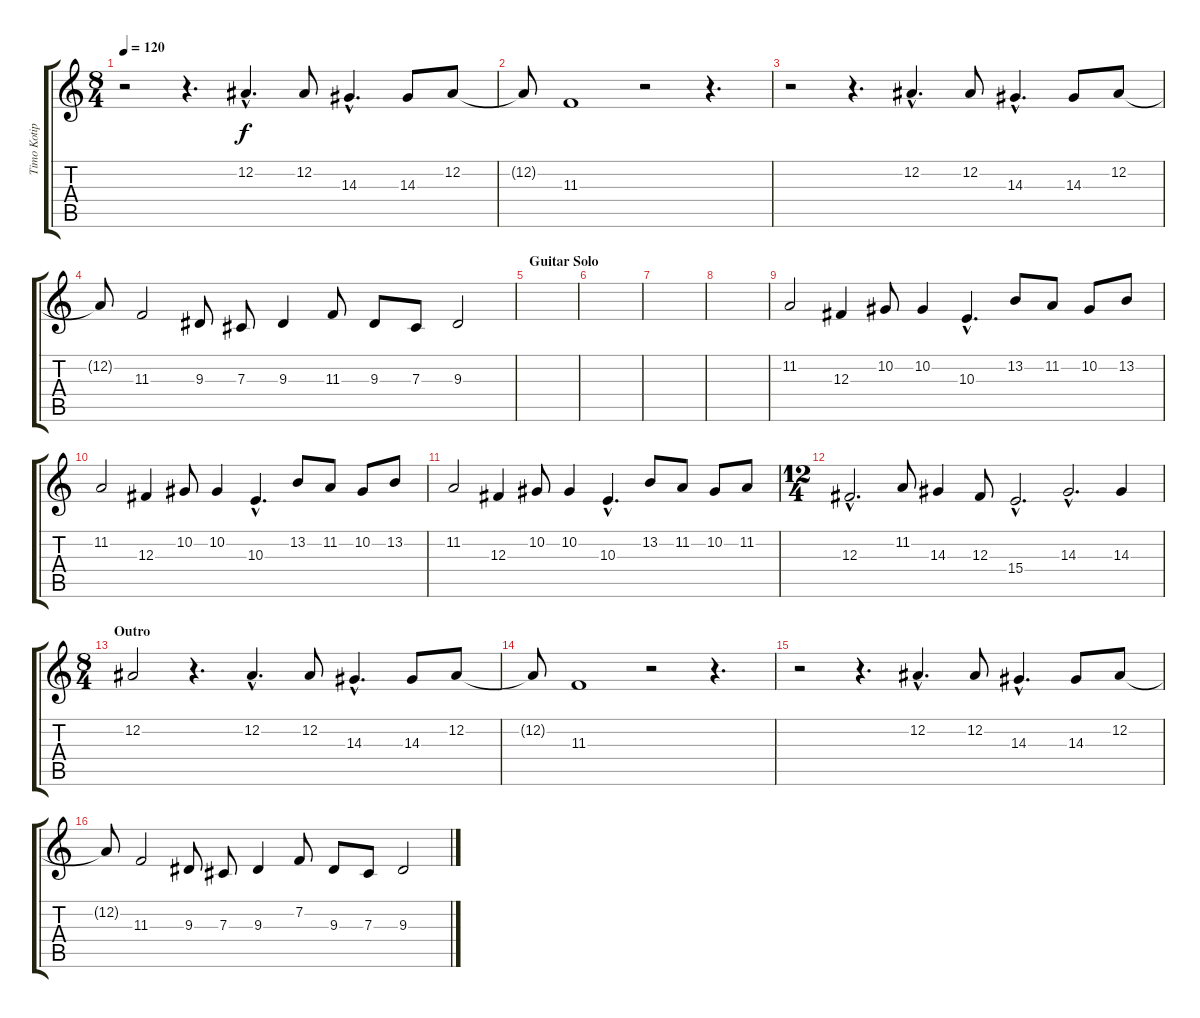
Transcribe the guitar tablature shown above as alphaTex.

\track ("Timo Kotipelto - Vocals" "Timo Kotip") {instrument lead1square}
\staff {score tabs}
\tuning (Eb4 Bb3 Gb3 Db3 Ab2 Eb2) {hide}
\ts (8 4)
\tempo 120
\clef g2
\ks c
r.2{dy f} r.4{d} 12.2{hac}.4{d} 12.2.8 14.3{hac}.4{d} 14.3.8 12.2.8 |
12.2{t}.8 11.3.1 r.2 r.4{d} |
r.2 r.4{d} 12.2{hac}.4{d} 12.2.8 14.3{hac}.4{d} 14.3.8 12.2.8 |
12.2{t}.8 11.3.2 9.3.8 7.3.8 9.3.4 11.3.8 9.3.8 7.3.8 9.3.2 |
\section ("" "Guitar Solo")
|
|
|
|
11.2.2 12.3.4 10.2.8 10.2.4 10.3{hac}.4{d} 13.2.8 11.2.8 10.2.8 13.2.8 |
11.2.2 12.3.4 10.2.8 10.2.4 10.3{hac}.4{d} 13.2.8 11.2.8 10.2.8 13.2.8 |
11.2.2 12.3.4 10.2.8 10.2.4 10.3{hac}.4{d} 13.2.8 11.2.8 10.2.8 11.2.8 |
\ts (12 4)
12.3{hac}.2{d} 11.2.8 14.3.4 12.3.8 15.4{hac}.2{d} 14.3{hac}.2{d} 14.3.4 |
\ts (8 4)
\section ("" "Outro")
12.2.2 r.4{d} 12.2{hac}.4{d} 12.2.8 14.3{hac}.4{d} 14.3.8 12.2.8 |
12.2{t}.8 11.3.1 r.2 r.4{d} |
r.2 r.4{d} 12.2{hac}.4{d} 12.2.8 14.3{hac}.4{d} 14.3.8 12.2.8 |
12.2{t}.8 11.3.2 9.3.8 7.3.8 9.3.4 7.2.8 9.3.8 7.3.8 9.3.2
